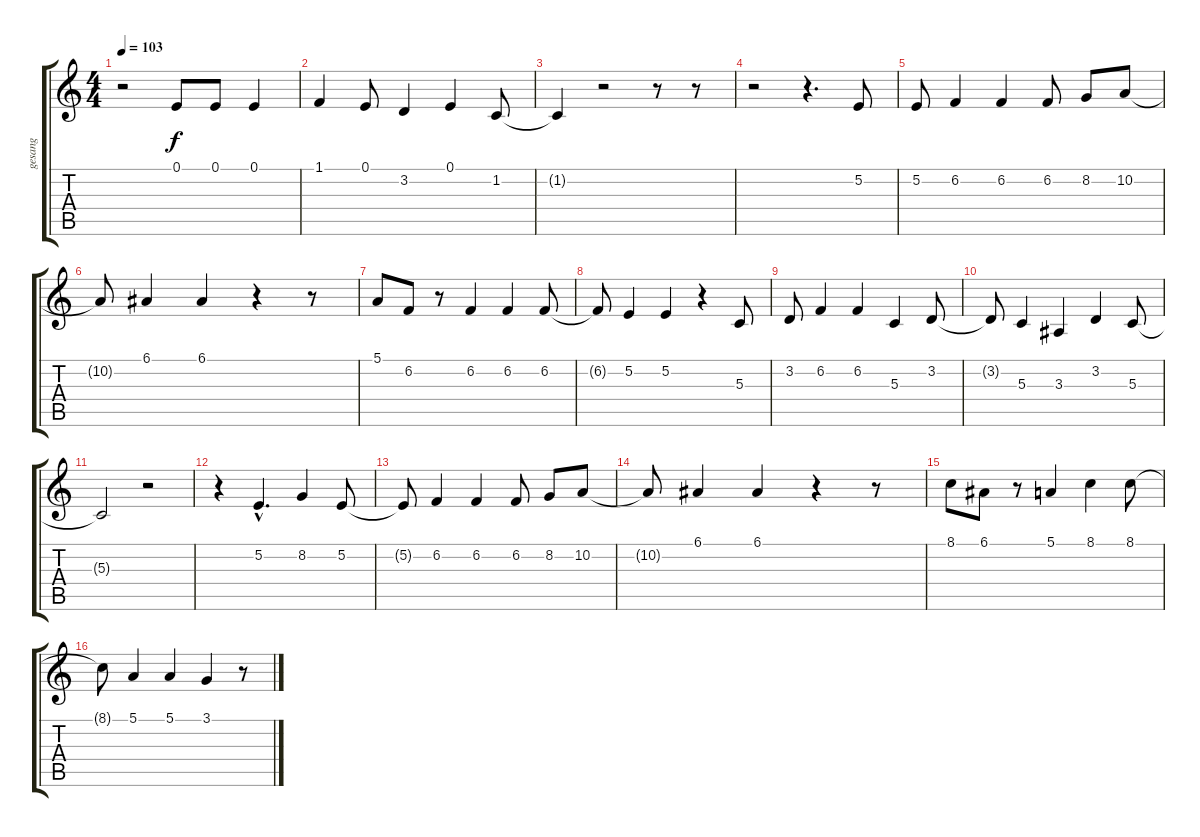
\track ("gesang" "gesang") {instrument oboe}
\staff {score tabs}
\tuning (E4 B3 G3 D3 A2 E2) {hide}
\ts (4 4)
\tempo 103
\clef g2
\ks c
r.2{dy f} 0.1.8 0.1.8 0.1.4 |
1.1.4 0.1.8 3.2.4 0.1.4 1.2.8 |
1.2{t}.4 r.2 r.8 r.8 |
r.2 r.4{d} 5.2.8 |
5.2.8 6.2.4 6.2.4 6.2.8 8.2.8 10.2.8 |
10.2{t}.8 6.1.4 6.1.4 r.4 r.8 |
5.1.8 6.2.8 r.8 6.2.4 6.2.4 6.2.8 |
6.2{t}.8 5.2.4 5.2.4 r.4 5.3.8 |
3.2.8 6.2.4 6.2.4 5.3.4 3.2.8 |
3.2{t}.8 5.3.4 3.3.4 3.2.4 5.3.8 |
5.3{t}.2 r.2 |
r.4 5.2{hac}.4{d} 8.2.4 5.2.8 |
5.2{t}.8 6.2.4 6.2.4 6.2.8 8.2.8 10.2.8 |
10.2{t}.8 6.1.4 6.1.4 r.4 r.8 |
8.1.8 6.1.8 r.8 5.1.4 8.1.4 8.1.8 |
8.1{t}.8 5.1.4 5.1.4 3.1.4 r.8
